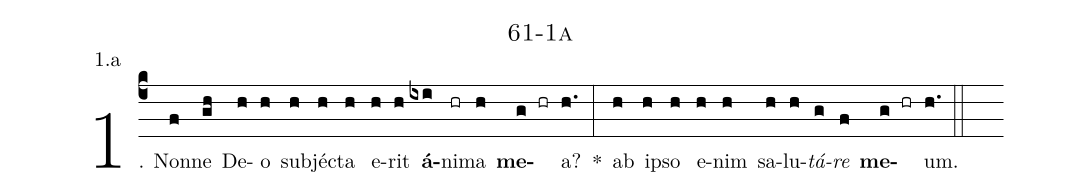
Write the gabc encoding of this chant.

name: 61-1a;
annotation: 1.a;
%%
(c4)1. Non(f)ne(gh) De(h)o(h) sub(h)jéc(h)ta(h) e(h)rit(h) <b>á</b>(ixi)ni(hr)ma(h) <b>me</b>(g hr)a?(h.) *(:) ab(h) ip(h)so(h) e(h)nim(h) sa(h)lu(h)<i>tá</i>(g)<i>re</i>(f) <b>me</b>(g hr)um.(h.) (::)
